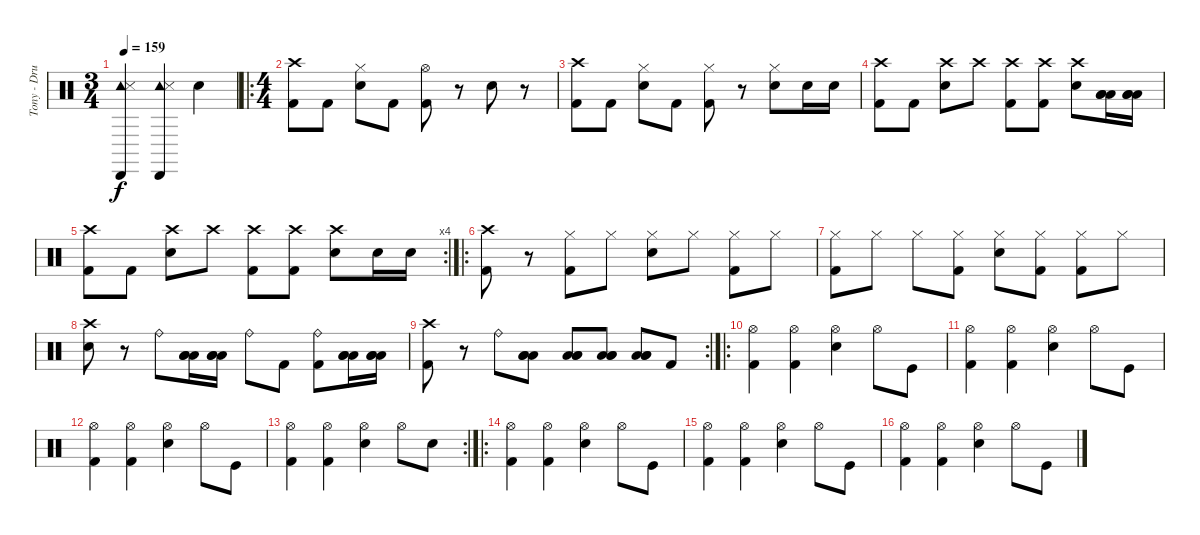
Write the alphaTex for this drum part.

\track ("Tony - Drums" "Tony - Dru") {instrument percussion}
\staff {score}
\articulation defaults
\ts (3 4)
\tempo 159
\clef neutral
\ks c
("Cabasa (hit)" "Tambourine (hit)" "Snare (side stick) 3").4{dy f} ("Cabasa (hit)" "Tambourine (hit)" "Snare (side stick) 3").4 "Snare (hit) 2".4 |
\ro
\ts (4 4)
("Kick (hit) 2" "Crash high (hit)").8 "Kick (hit) 2".8 ("Snare (hit) 2" "Hi-Hat (closed)").8 "Kick (hit) 2".8 ("Kick (hit) 2" "Hi-Hat (open)").8 r.8 "Snare (hit) 2".8 r.8 |
("Kick (hit) 2" "Crash high (hit)").8 "Kick (hit) 2".8 ("Snare (hit) 2" "Hi-Hat (closed)").8 "Kick (hit) 2".8 ("Kick (hit) 2" "Hi-Hat (closed)").8 r.8 ("Snare (hit) 2" "Hi-Hat (closed)").8 "Snare (hit) 2".16 "Snare (hit) 2".16 |
("Kick (hit) 2" "Crash high (hit)").8 "Kick (hit) 2".8 ("Crash high (hit)" "Snare (hit) 2").8 "Crash high (hit)".8 ("Kick (hit) 2" "Crash high (hit)").8 ("Kick (hit) 2" "Crash high (hit)").8 ("Crash high (hit)" "Snare (hit) 2").8 ("Low Floor Tom (hit)" "Low Floor Tom (hit)" "Low Floor Tom (hit)").16 ("Low Floor Tom (hit)" "Low Floor Tom (hit)" "Low Floor Tom (hit)").16 |
\rc 4
("Kick (hit) 2" "Crash high (hit)").8 "Kick (hit) 2".8 ("Crash high (hit)" "Snare (hit) 2").8 "Crash high (hit)".8 ("Kick (hit) 2" "Crash high (hit)").8 ("Kick (hit) 2" "Crash high (hit)").8 ("Crash high (hit)" "Snare (hit) 2").8 "Snare (hit) 2".16 "Snare (hit) 2".16 |
\ro
("Kick (hit) 2" "Crash high (hit)").8 r.8 ("Kick (hit) 2" "Hi-Hat (closed)").8 "Hi-Hat (closed)".8 ("Snare (hit) 2" "Hi-Hat (closed)").8 "Hi-Hat (closed)".8 ("Kick (hit) 2" "Hi-Hat (closed)").8 "Hi-Hat (closed)".8 |
("Kick (hit) 2" "Hi-Hat (closed)").8 "Hi-Hat (closed)".8 "Hi-Hat (closed)".8 ("Kick (hit) 2" "Hi-Hat (closed)").8 ("Snare (hit) 2" "Hi-Hat (closed)").8 ("Kick (hit) 2" "Hi-Hat (closed)").8 ("Kick (hit) 2" "Hi-Hat (closed)").8 "Hi-Hat (closed)".8 |
("Crash high (hit)" "Snare (hit) 2").8 r.8 "Ride (bell)".8 ("Low Tom (hit)" "Low Tom (hit)" "Low Tom (hit)").16 ("Low Tom (hit)" "Low Tom (hit)" "Low Tom (hit)").16 "Ride (bell)".8 "Kick (hit) 2".8 ("Kick (hit) 2" "Ride (bell)").8 ("Low Floor Tom (hit)" "Low Floor Tom (hit)" "Low Floor Tom (hit)").16 ("Low Floor Tom (hit)" "Low Floor Tom (hit)" "Low Floor Tom (hit)").16 |
\rc 2
("Kick (hit) 2" "Crash high (hit)").8 r.8 "Ride (bell)".8 ("Low Tom (hit)" "Low Tom (hit)" "Low Tom (hit)").8 ("Low Tom (hit)" "Low Tom (hit)" "Low Tom (hit)").8 ("Low Floor Tom (hit)" "Low Floor Tom (hit)" "Low Floor Tom (hit)").8 ("Low Floor Tom (hit)" "Low Floor Tom (hit)" "Low Floor Tom (hit)").8 "Kick (hit) 2".8 |
\ro
("Hi-Hat (open)" "Kick (hit) 2").4 ("Hi-Hat (open)" "Kick (hit) 2").4 ("Hi-Hat (open)" "Electric Snare (hit)").4 "Hi-Hat (open)".8 "Kick (hit)".8 |
("Hi-Hat (open)" "Kick (hit) 2").4 ("Hi-Hat (open)" "Kick (hit) 2").4 ("Hi-Hat (open)" "Electric Snare (hit)").4 "Hi-Hat (open)".8 "Kick (hit)".8 |
("Hi-Hat (open)" "Kick (hit) 2").4 ("Hi-Hat (open)" "Kick (hit) 2").4 ("Hi-Hat (open)" "Electric Snare (hit)").4 "Hi-Hat (open)".8 "Kick (hit)".8 |
\rc 2
("Hi-Hat (open)" "Kick (hit) 2").4 ("Hi-Hat (open)" "Kick (hit) 2").4 ("Hi-Hat (open)" "Electric Snare (hit)").4 "Hi-Hat (open)".8 "Snare (hit) 2".8 |
\ro
("Hi-Hat (open)" "Kick (hit) 2").4 ("Hi-Hat (open)" "Kick (hit) 2").4 ("Hi-Hat (open)" "Electric Snare (hit)").4 "Hi-Hat (open)".8 "Kick (hit)".8 |
("Hi-Hat (open)" "Kick (hit) 2").4 ("Hi-Hat (open)" "Kick (hit) 2").4 ("Hi-Hat (open)" "Electric Snare (hit)").4 "Hi-Hat (open)".8 "Kick (hit)".8 |
("Hi-Hat (open)" "Kick (hit) 2").4 ("Hi-Hat (open)" "Kick (hit) 2").4 ("Hi-Hat (open)" "Electric Snare (hit)").4 "Hi-Hat (open)".8 "Kick (hit)".8
